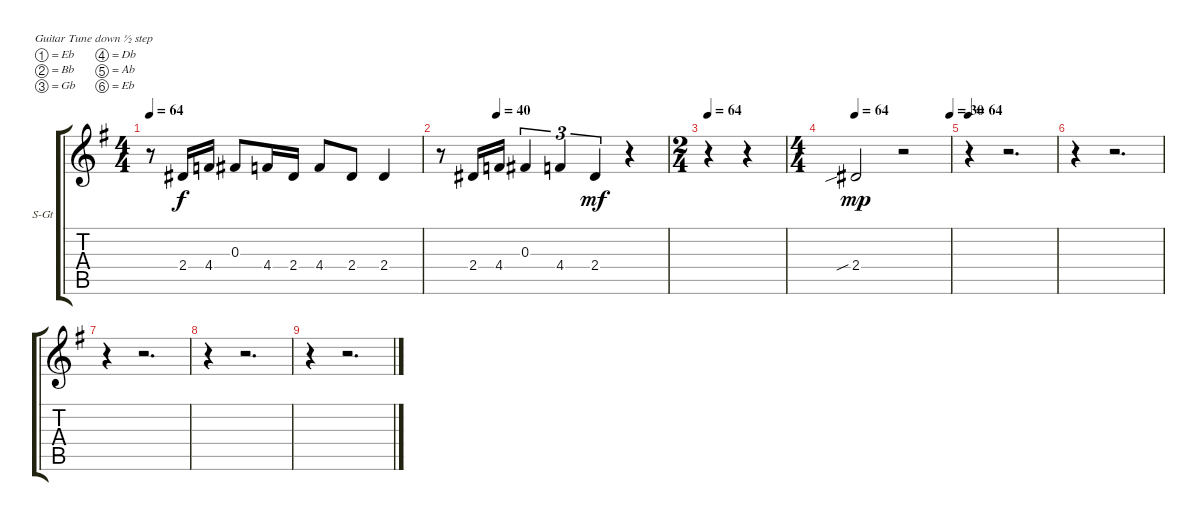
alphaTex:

\bracketExtendMode groupsimilarinstruments
\firstSystemTrackNameOrientation horizontal
\otherSystemsTrackNameOrientation horizontal
\track ("Вокал" "S-Gt") {mute instrument trumpet}
\staff {score tabs}
\tuning (Eb4 Bb3 Gb3 Db3 Ab2 Eb2)
\displaytranspose 12
\ts (4 4)
\tempo 64
\clef g2
\ks eminor
r.8{dy f} 2.4.16 4.4.16 0.3.8 4.4.16 2.4.16 4.4.8 2.4.8 2.4.4 |
\tempo (40 0.25)
r.8 2.4.16 4.4.16 0.3.4{tu (3 2)} 4.4.4{tu (3 2)} 2.4.4{tu (3 2) dy mf} r.4 |
\ts (2 4)
\beaming (8 2 2)
\tempo 64
r.4 r.4 |
\ts (4 4)
\beaming (8 2 2 2 2)
\tempo 64
\tempo (30 1)
2.4{sib}.2{dy mp} r.2 |
\tempo 64
r.4 r.2{d} |
r.4 r.2{d} |
r.4 r.2{d} |
r.4 r.2{d} |
r.4 r.2{d}
